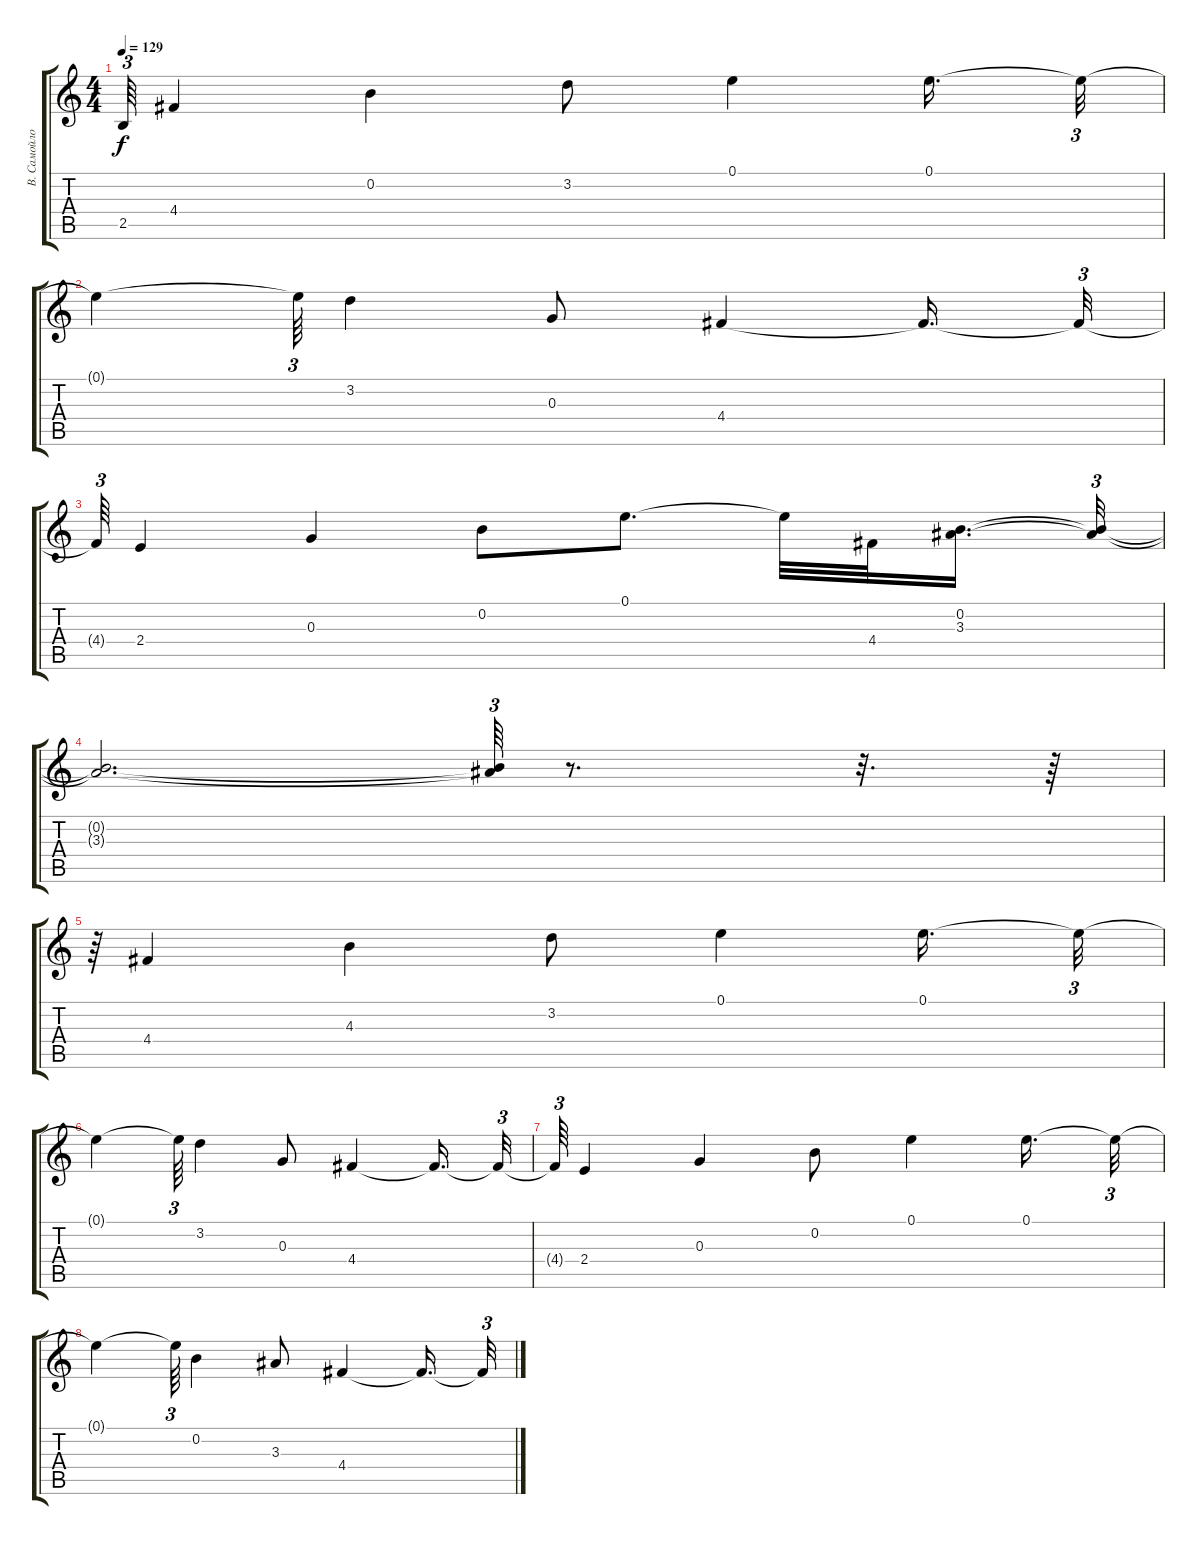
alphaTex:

\track ("В. Самойлов" "В. Самойло") {instrument electricguitarjazz}
\staff {score tabs}
\tuning (E4 B3 G3 D3 A2 E2) {hide}
\ts (4 4)
\tempo 129
\clef g2
\ks c
2.5{t}.64{tu (3 2) dy f} 4.4.4 0.2.4 3.2.8 0.1.4 0.1.16{d} 0.1{t}.32{tu (3 2)} |
0.1{t}.4 0.1{t}.64{tu (3 2)} 3.2.4 0.3.8 4.4.4 4.4{t}.16{d} 4.4{t}.32{tu (3 2)} |
4.4{t}.64{tu (3 2)} 2.4.4 0.3.4 0.2.8 0.1.8{d} 0.1{t}.32 4.4.32 (0.2 3.3).16{d beam splitsecondary} (0.2{t} 3.3{t}).32{tu (3 2)} |
(0.2{t} 3.3{t}).2{d} (0.2{t} 3.3{t}).64{tu (3 2)} r.8{d} r.32{d} r.64 |
r.64{tu (3 2)} 4.4.4 4.3.4 3.2.8 0.1.4 0.1.16{d} 0.1{t}.32{tu (3 2)} |
0.1{t}.4 0.1{t}.64{tu (3 2)} 3.2.4 0.3.8 4.4.4 4.4{t}.16{d} 4.4{t}.32{tu (3 2)} |
4.4{t}.64{tu (3 2)} 2.4.4 0.3.4 0.2.8 0.1.4 0.1.16{d} 0.1{t}.32{tu (3 2)} |
0.1{t}.4 0.1{t}.64{tu (3 2)} 0.2.4 3.3.8 4.4.4 4.4{t}.16{d} 4.4{t}.32{tu (3 2)}
